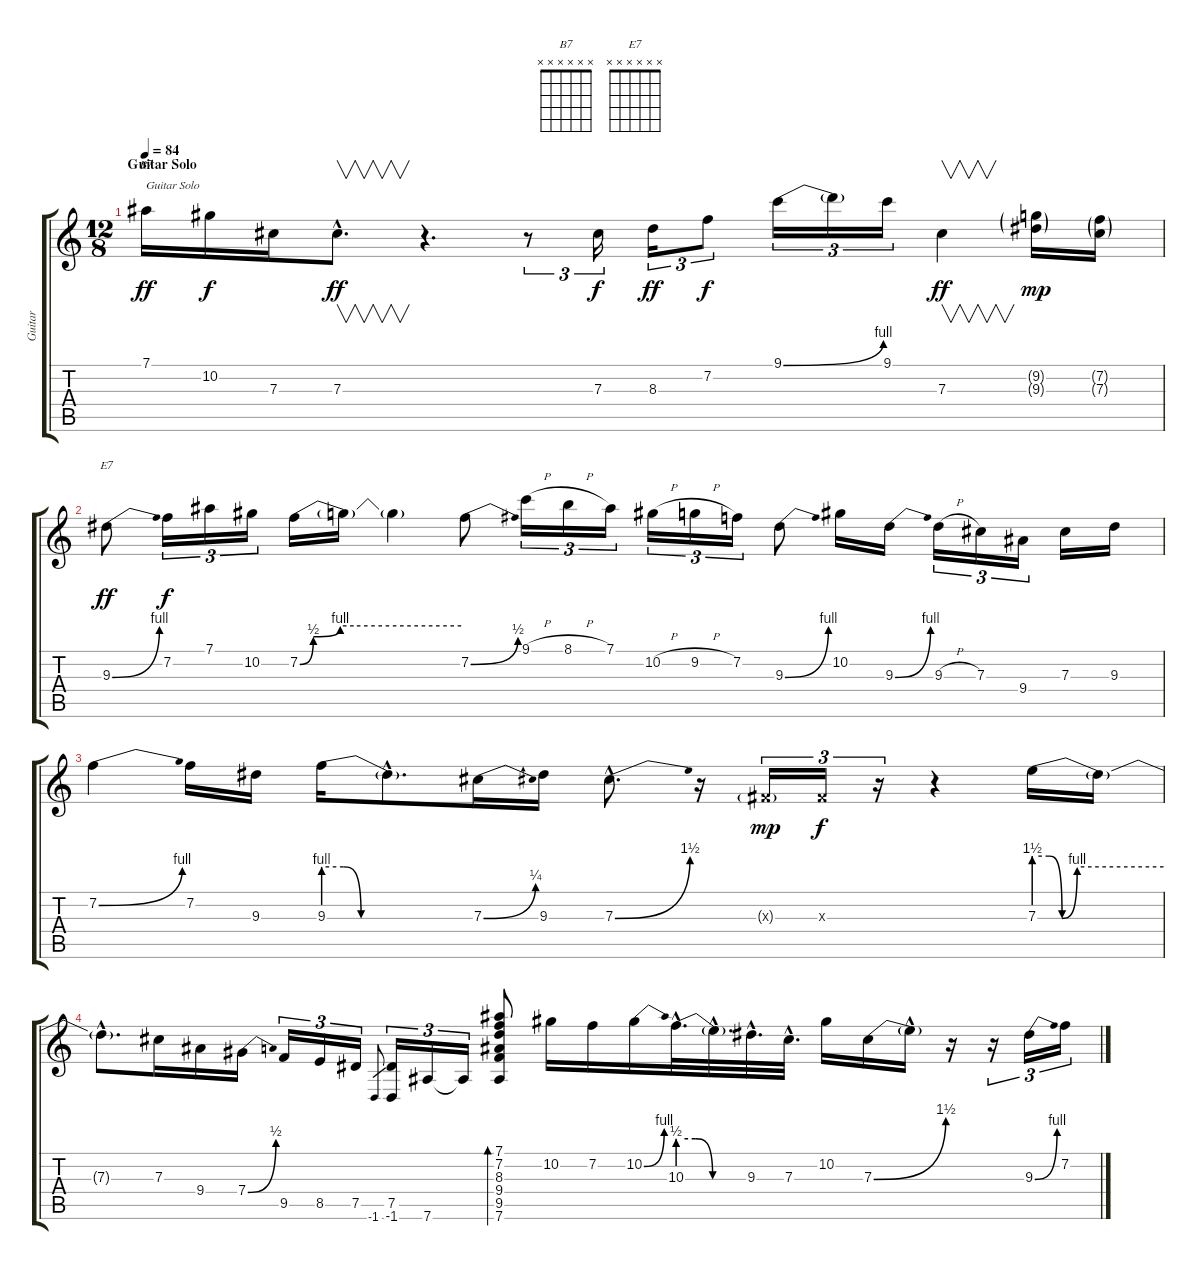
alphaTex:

\track ("Guitar" "Guitar") {instrument overdrivenguitar}
\staff {score tabs}
\tuning (Eb4 Bb3 Gb3 Db3 Ab2 Eb2) {hide}
\chord ("B7" x x x x x x) {firstfret 0}
\chord ("E7" x x x x x x) {firstfret 0}
\ts (12 8)
\section ("" "Guitar Solo")
\tempo 84
\clef g2
\ks c
7.1.16{ch "B7" txt "Guitar Solo" dy ff} 10.2.16{dy f} 7.3.16 7.3{hac}.8{v d dy ff} r.4{d} r.8{tu (3 2)} 7.3.16{tu (3 2) dy f} 8.3.16{tu (3 2) dy ff} 7.2.8{tu (3 2) dy f} 9.1{be (bend 0 0 60 4)}.16{tu (3 2)} 9.1{t}.16{tu (3 2)} 9.1.16{tu (3 2)} 7.3.4{v dy ff} (9.2{g} 9.3{g}).16{dy mp} (7.2{g} 7.3{g}).16 |
9.3{be (bend 0 0 60 4)}.8{ch "E7" dy ff} 7.2.16{tu (3 2) dy f} 7.1.16{tu (3 2)} 10.2.16{tu (3 2)} 7.2{be (custom 0 0 5 2 15 4 20 4 60 4)}.16 7.2{t}.16 7.2{t}.4 7.2{be (bend 0 0 60 2)}.8 9.1{h}.16{tu (3 2)} 8.1{h}.16{tu (3 2)} 7.1.16{tu (3 2)} 10.2{h}.16{tu (3 2)} 9.2{h}.16{tu (3 2)} 7.2.16{tu (3 2)} 9.3{be (bend 0 0 60 4)}.8 10.2.16 9.3{be (bend 0 0 60 4)}.16 9.3{h}.16{tu (3 2)} 7.3.16{tu (3 2)} 9.4.16{tu (3 2)} 7.3.16 9.3.16 |
7.2{be (bend 0 0 60 4)}.4 7.2.16 9.3.16 9.3{be (custom 0 4 8 4 15 0 60 0)}.16 9.3{hac t}.8{d} 7.3{be (bend 0 0 60 1)}.16 9.3.16 7.3{be (bend 0 0 60 6) hac}.8{d} r.16 0.3{g x}.16{tu (3 2) dy mp} 0.3{x}.16{tu (3 2) dy f} r.16{tu (3 2)} r.4 7.3{be (custom 0 6 7 6 13 0 20 4 60 4)}.16 7.3{t}.16 |
7.3{hac t}.8{d} 7.3.16 9.4.16 7.4{be (bend 0 0 60 2)}.16 9.5.16{tu (3 2)} 8.5.16{tu (3 2)} 7.5.16{tu (3 2)} -1.6.8{gr} (7.5 -1.6).16{tu (3 2)} 7.6.16{tu (3 2)} 7.6{t}.16{tu (3 2)} (7.1 7.2 8.3 9.4 9.5 7.6).8{bd 120} 10.2.16 7.2.16 10.2{be (bend 0 0 60 4)}.16 10.3{be (custom 0 2 15 2 30 0 60 0) hac}.32{d} 10.3{hac t}.32{d} 9.3{hac}.32{d} 7.3{hac}.32{d} 10.2.16 7.3{be (bend 0 0 60 6)}.16 7.3{hac t}.16 r.16 r.16{tu (3 2)} 9.3{be (bend 0 0 60 4)}.16{tu (3 2)} 7.2.16{tu (3 2)}
